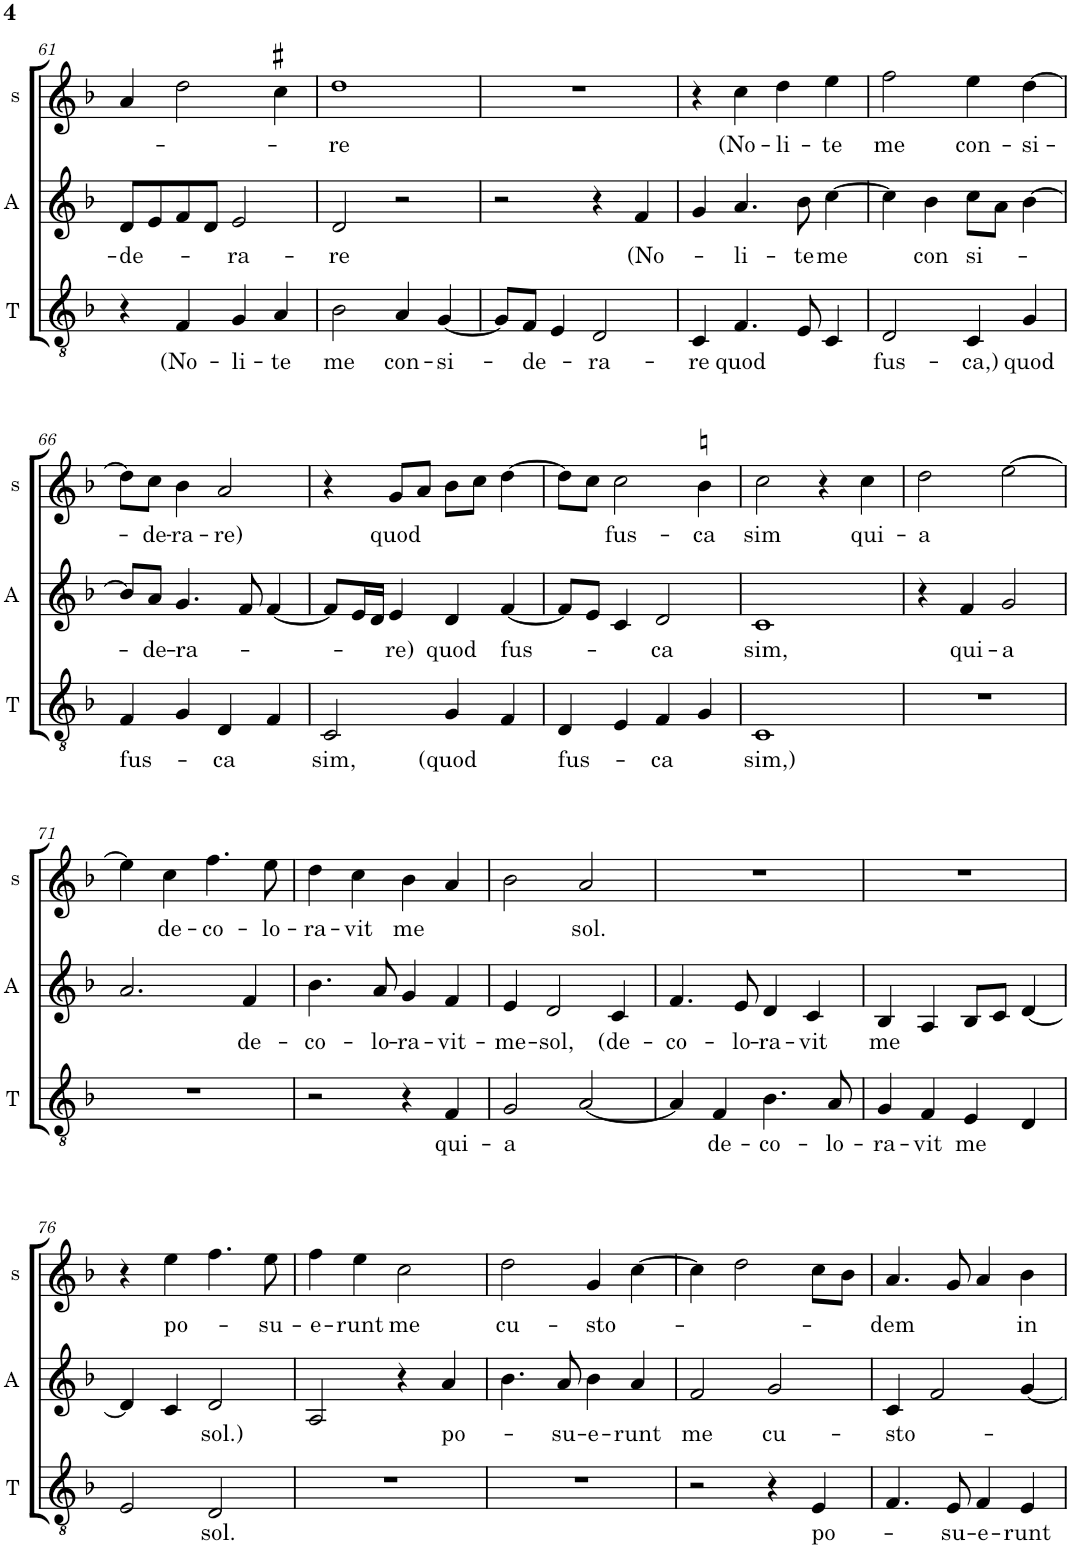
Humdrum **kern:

**kern	**text	**kern	**text	**kern	**text
*part3	*part3	*part2	*part2	*part1	*part1
*staff3	*staff3	*staff2	*staff2	*staff1	*staff1
*I"T	*	*I"A	*	*I"s	*
*I'T	*	*I'A	*	*I's	*
!!LO:PB:g=z
*clefGv2	*	*clefG2	*	*clefG2	*
*k[b-]	*	*k[b-]	*	*k[b-]	*
*M2/2	*	*M2/2	*	*M2/2	*
*met(c|)	*	*met(c|)	*	*met(c|)	*
=61	=61	=61	=61	=61	=61
!	!	!	!LO:LY:b	!	!
4r	.	8d/L	-de-	4a/	.
.	.	8e/	.	.	.
!	!LO:LY:b	!	!	!	!
4F/	(No-	8f/	.	2dd\	.
.	.	8d/J	.	.	.
!	!LO:LY:b	!	!LO:LY:b	!	!
4G/	-li-	2e/	-ra-	.	.
!	!LO:LY:b	!	!	!	!
4A/	-te	.	.	4cc#X\	.
=62	=62	=62	=62	=62	=62
!	!LO:LY:b	!	!LO:LY:b	!	!LO:LY:b
2B-\	me	2d/	-re	1dd	-re
!	!LO:LY:b	!	!	!	!
4A/	con-	2r	.	.	.
!	!LO:LY:b	!	!	!	!
[4G/	-si-	.	.	.	.
=63	=63	=63	=63	=63	=63
8G/L]	.	2r	.	1r	.
!	!LO:LY:b	!	!	!	!
8F/J	-de-	.	.	.	.
4E/	.	.	.	.	.
!	!LO:LY:b	!	!	!	!
2D/	-ra-	4r	.	.	.
!	!	!	!LO:LY:b	!	!
.	.	4f/	(No-	.	.
=64	=64	=64	=64	=64	=64
!	!LO:LY:b	!	!	!	!
4C/	-re	4g/	.	4r	.
!	!LO:LY:b	!	!LO:LY:b	!	!LO:LY:b
4.F/	quod	4.a/	-li-	4cc\	(No-
!	!	!	!	!	!LO:LY:b
.	.	.	.	4dd\	-li-
!	!	!	!LO:LY:b	!	!
8E/	.	8b-\	-te	.	.
!	!	!	!LO:LY:b	!	!LO:LY:b
4C/	.	[4cc\	me	4ee\	-te
=65	=65	=65	=65	=65	=65
!	!LO:LY:b	!	!	!	!LO:LY:b
2D/	fus-	4cc\]	.	2ff\	me
!	!	!	!LO:LY:b	!	!
.	.	4b-\	con	.	.
!	!LO:LY:b	!	!LO:LY:b	!	!LO:LY:b
4C/	-ca,)	8cc\L	si-	4ee\	con-
.	.	8a\J	.	.	.
!	!LO:LY:b	!	!	!	!LO:LY:b
4G/	quod	[4b-\	.	[4dd\	-si-
!!LO:LB:g=z
=66	=66	=66	=66	=66	=66
!	!LO:LY:b	!	!	!	!
4F/	fus-	8b-/L]	.	8dd\L]	.
!	!	!	!LO:LY:b	!	!LO:LY:b
.	.	8a/J	-de-	8cc\J	-de-
!	!	!	!LO:LY:b	!	!LO:LY:b
4G/	.	4.g/	-ra-	4b-\	-ra-
!	!LO:LY:b	!	!	!	!LO:LY:b
4D/	-ca	.	.	2a/	-re)
.	.	8f/	.	.	.
4F/	.	[4f/	.	.	.
=67	=67	=67	=67	=67	=67
!	!LO:LY:b	!	!	!	!
2C/	sim,	8f/L]	.	4r	.
.	.	16e/L	.	.	.
.	.	16d/JJ	.	.	.
!	!	!	!LO:LY:b	!	!LO:LY:b
.	.	4e/	-re)	8g/L	quod
.	.	.	.	8a/J	.
!	!LO:LY:b	!	!LO:LY:b	!	!
4G/	(quod	4d/	quod	8b-\L	.
.	.	.	.	8cc\J	.
!	!	!	!LO:LY:b	!	!
4F/	.	[4f/	fus-	[4dd\	.
=68	=68	=68	=68	=68	=68
!	!LO:LY:b	!	!	!	!
4D/	fus-	8f/L]	.	8dd\L]	.
.	.	8e/J	.	8cc\J	.
!	!	!	!	!	!LO:LY:b
4E/	.	4c/	.	2cc\	fus-
!	!LO:LY:b	!	!LO:LY:b	!	!
4F/	-ca	2d/	-ca	.	.
!	!	!	!	!	!LO:LY:b
4G/	.	.	.	4bn\	-ca
=69	=69	=69	=69	=69	=69
!	!LO:LY:b	!	!LO:LY:b	!	!LO:LY:b
1C	sim,)	1c	sim,	2cc\	sim
.	.	.	.	4r	.
!	!	!	!	!	!LO:LY:b
.	.	.	.	4cc\	qui-
=70	=70	=70	=70	=70	=70
!	!	!	!	!	!LO:LY:b
1r	.	4r	.	2dd\	-a
!	!	!	!LO:LY:b	!	!
.	.	4f/	qui-	.	.
!	!	!	!LO:LY:b	!	!
.	.	2g/	-a	[2ee\	.
!!LO:LB:g=z
=71	=71	=71	=71	=71	=71
1r	.	2.a/	.	4ee\]	.
!	!	!	!	!	!LO:LY:b
.	.	.	.	4cc\	de-
!	!	!	!	!	!LO:LY:b
.	.	.	.	4.ff\	-co-
!	!	!	!LO:LY:b	!	!
.	.	4f/	de-	.	.
!	!	!	!	!	!LO:LY:b
.	.	.	.	8ee\	-lo-
=72	=72	=72	=72	=72	=72
!	!	!	!LO:LY:b	!	!LO:LY:b
2r	.	4.b-\	-co-	4dd\	-ra-
!	!	!	!	!	!LO:LY:b
.	.	.	.	4cc\	vit
!	!	!	!LO:LY:b	!	!
.	.	8a/	lo-	.	.
!	!	!	!LO:LY:b	!	!LO:LY:b
4r	.	4g/	-ra-	4b-\	me
!	!LO:LY:b	!	!LO:LY:b	!	!
4F/	qui-	4f/	-vit-	4a/	.
=73	=73	=73	=73	=73	=73
!	!LO:LY:b	!	!LO:LY:b	!	!
2G/	-a	4e/	-me-	2b-\	.
!	!	!	!LO:LY:b	!	!
.	.	2d/	-sol,	.	.
!	!	!	!	!	!LO:LY:b
[2A/	.	.	.	2a/	sol.
!	!	!	!LO:LY:b	!	!
.	.	4c/	(de-	.	.
=74	=74	=74	=74	=74	=74
!	!	!	!LO:LY:b	!	!
4A/]	.	4.f/	-co-	1r	.
!	!LO:LY:b	!	!	!	!
4F/	de-	.	.	.	.
!	!	!	!LO:LY:b	!	!
.	.	8e/	lo-	.	.
!	!LO:LY:b	!	!LO:LY:b	!	!
4.B-\	-co-	4d/	-ra-	.	.
!	!	!	!LO:LY:b	!	!
.	.	4c/	-vit	.	.
!	!LO:LY:b	!	!	!	!
8A/	lo-	.	.	.	.
=75	=75	=75	=75	=75	=75
!	!LO:LY:b	!	!LO:LY:b	!	!
4G/	-ra-	4B-/	me	1r	.
!	!LO:LY:b	!	!	!	!
4F/	-vit	4A/	.	.	.
!	!LO:LY:b	!	!	!	!
4E/	me	8B-/L	.	.	.
.	.	8c/J	.	.	.
4D/	.	[4d/	.	.	.
!!LO:LB:g=z
=76	=76	=76	=76	=76	=76
2E/	.	4d/]	.	4r	.
!	!	!	!	!	!LO:LY:b
.	.	4c/	.	4ee\	po-
!	!LO:LY:b	!	!LO:LY:b	!	!
2D/	sol.	2d/	sol.)	4.ff\	.
!	!	!	!	!	!LO:LY:b
.	.	.	.	8ee\	su-
=77	=77	=77	=77	=77	=77
!	!	!	!	!	!LO:LY:b
1r	.	2A/	.	4ff\	-e-
!	!	!	!	!	!LO:LY:b
.	.	.	.	4ee\	-runt
!	!	!	!	!	!LO:LY:b
.	.	4r	.	2cc\	me
!	!	!	!LO:LY:b	!	!
.	.	4a/	po-	.	.
=78	=78	=78	=78	=78	=78
!	!	!	!	!	!LO:LY:b
1r	.	4.b-\	.	2dd\	cu-
!	!	!	!LO:LY:b	!	!
.	.	8a/	-su-	.	.
!	!	!	!LO:LY:b	!	!LO:LY:b
.	.	4b-\	-e-	4g/	-sto-
!	!	!	!LO:LY:b	!	!
.	.	4a/	-runt	[4cc\	.
=79	=79	=79	=79	=79	=79
!	!	!	!LO:LY:b	!	!
2r	.	2f/	me	4cc\]	.
.	.	.	.	2dd\	.
!	!	!	!LO:LY:b	!	!
4r	.	2g/	cu-	.	.
!	!LO:LY:b	!	!	!	!
4E/	po-	.	.	8cc\L	.
.	.	.	.	8b-\J	.
=80	=80	=80	=80	=80	=80
!	!	!	!LO:LY:b	!	!LO:LY:b
4.F/	.	4c/	-sto-	4.a/	-dem
.	.	2f/	.	.	.
!	!LO:LY:b	!	!	!	!
8E/	-su-	.	.	8g/	.
!	!LO:LY:b	!	!	!	!
4F/	-e-	.	.	4a/	.
!	!LO:LY:b	!	!	!	!LO:LY:b
4E/	-runt	[4g/	.	4b-\	in
=	=	=	=	=	=
*-	*-	*-	*-	*-	*-
